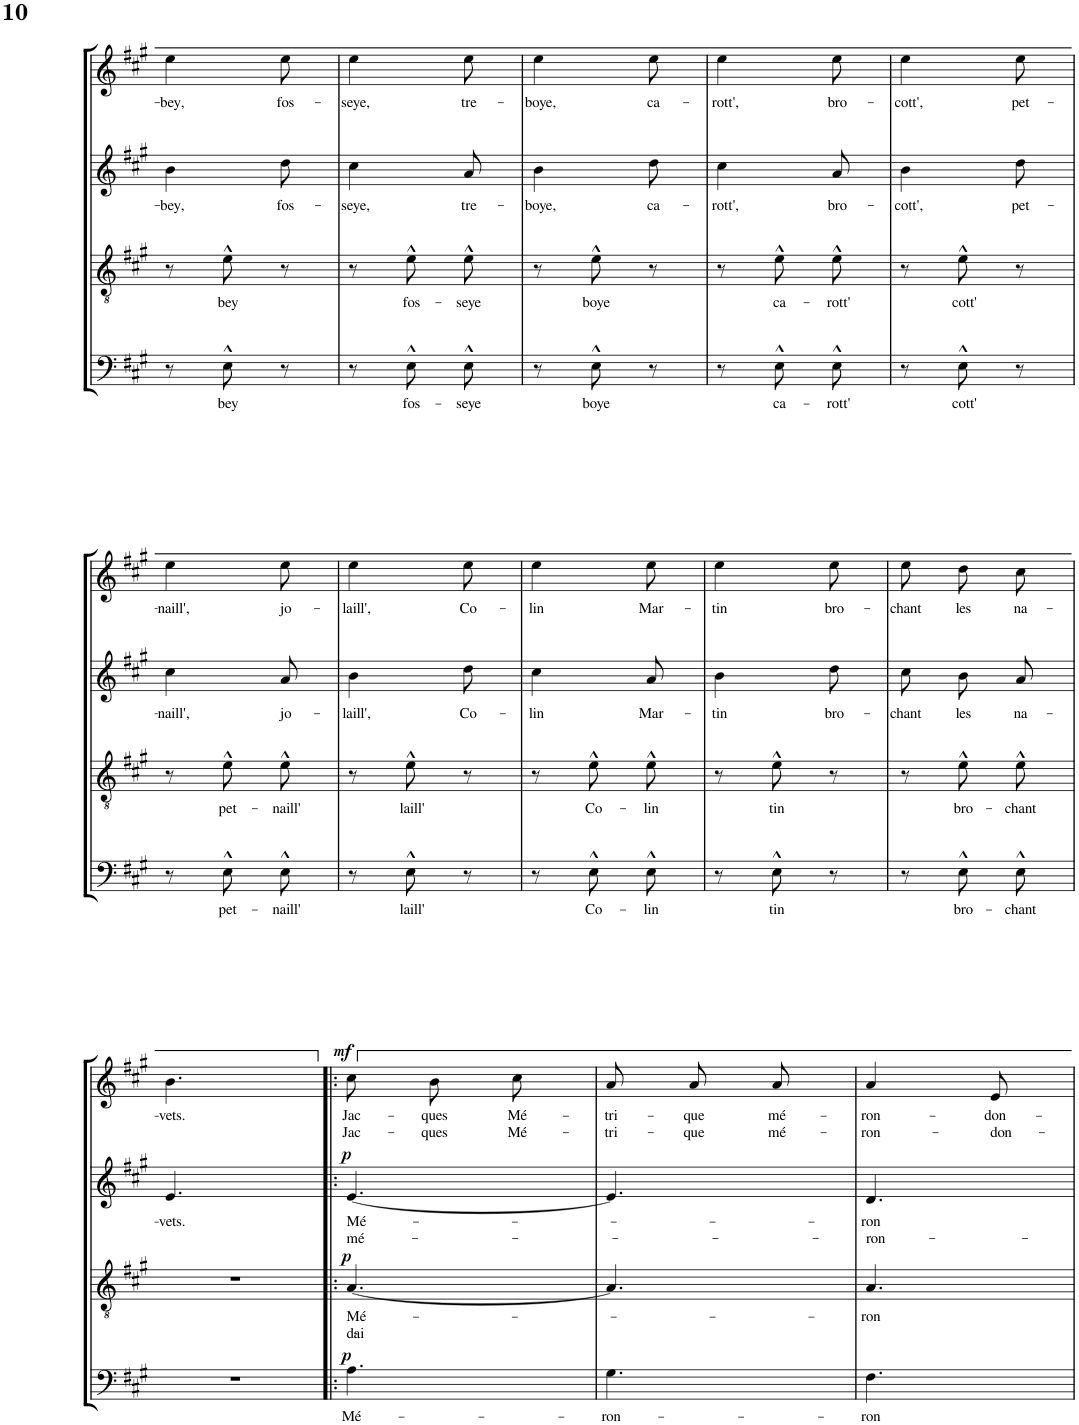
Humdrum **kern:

**kern	**text	**dynam	**kern	**text	**text	**dynam	**kern	**text	**text	**dynam	**kern	**text	**text	**dynam	**kern
*part5	*part5	*part5	*part4	*part4	*part4	*part4	*part3	*part3	*part3	*part3	*part2	*part2	*part2	*part2	*part1
*staff5	*staff5	*staff5	*staff4	*staff4	*staff4	*staff4	*staff3	*staff3	*staff3	*staff3	*staff2	*staff2	*staff2	*staff2	*staff1
*I"BASSES	*	*	*I"TÉNORS	*	*	*	*I"CONTRALTOS	*	*	*	*I"SOPRANOS	*	*	*	*I"Soprano solo
!!LO:PB:g=z
*clefF4	*	*	*clefGv2	*	*	*	*clefG2	*	*	*	*clefG2	*	*	*	*clefG2
*k[f#c#g#]	*	*	*k[f#c#g#]	*	*	*	*k[f#c#g#]	*	*	*	*k[f#c#g#]	*	*	*	*k[f#c#g#]
*M3/8	*	*	*M3/8	*	*	*	*M3/8	*	*	*	*M3/8	*	*	*	*M3/8
=10	=10	=10	=10	=10	=10	=10	=10	=10	=10	=10	=10	=10	=10	=10	=10
!	!	!	!	!	!	!	!	!LO:LY:b	!	!	!	!LO:LY:b	!	!	!
8r	.	.	8r	.	.	.	4b\	-bey,	.	.	4ee\	-bey,	.	.	4.r
!	!LO:LY:b	!	!	!LO:LY:b	!	!	!	!	!	!	!	!	!	!	!
8E^^\	-bey	.	8e^^\	-bey	.	.	.	.	.	.	.	.	.	.	.
!	!	!	!	!	!	!	!	!LO:LY:b	!	!	!	!LO:LY:b	!	!	!
8r	.	.	8r	.	.	.	8dd\	fos-	.	.	8ee\	fos-	.	.	.
=11	=11	=11	=11	=11	=11	=11	=11	=11	=11	=11	=11	=11	=11	=11	=11
!	!	!	!	!	!	!	!	!LO:LY:b	!	!	!	!LO:LY:b	!	!	!
8r	.	.	8r	.	.	.	4cc#\	-seye,	.	.	4ee\	-seye,	.	.	4.r
!	!LO:LY:b	!	!	!LO:LY:b	!	!	!	!	!	!	!	!	!	!	!
8E^^\L	fos-	.	8e^^\L	fos-	.	.	.	.	.	.	.	.	.	.	.
!	!LO:LY:b	!	!	!LO:LY:b	!	!	!	!LO:LY:b	!	!	!	!LO:LY:b	!	!	!
8E^^\J	-seye	.	8e^^\J	-seye	.	.	8a/	tre-	.	.	8ee\	tre-	.	.	.
=12	=12	=12	=12	=12	=12	=12	=12	=12	=12	=12	=12	=12	=12	=12	=12
!	!	!	!	!	!	!	!	!LO:LY:b	!	!	!	!LO:LY:b	!	!	!
8r	.	.	8r	.	.	.	4b\	-boye,	.	.	4ee\	-boye,	.	.	4.r
!	!LO:LY:b	!	!	!LO:LY:b	!	!	!	!	!	!	!	!	!	!	!
8E^^\	-boye	.	8e^^\	-boye	.	.	.	.	.	.	.	.	.	.	.
!	!	!	!	!	!	!	!	!LO:LY:b	!	!	!	!LO:LY:b	!	!	!
8r	.	.	8r	.	.	.	8dd\	ca-	.	.	8ee\	ca-	.	.	.
=13	=13	=13	=13	=13	=13	=13	=13	=13	=13	=13	=13	=13	=13	=13	=13
!	!	!	!	!	!	!	!	!LO:LY:b	!	!	!	!LO:LY:b	!	!	!
8r	.	.	8r	.	.	.	4cc#\	-rott',	.	.	4ee\	-rott',	.	.	4.r
!	!LO:LY:b	!	!	!LO:LY:b	!	!	!	!	!	!	!	!	!	!	!
8E^^\L	ca-	.	8e^^\L	ca-	.	.	.	.	.	.	.	.	.	.	.
!	!LO:LY:b	!	!	!LO:LY:b	!	!	!	!LO:LY:b	!	!	!	!LO:LY:b	!	!	!
8E^^\J	-rott'	.	8e^^\J	-rott'	.	.	8a/	bro-	.	.	8ee\	bro-	.	.	.
=14	=14	=14	=14	=14	=14	=14	=14	=14	=14	=14	=14	=14	=14	=14	=14
!	!	!	!	!	!	!	!	!LO:LY:b	!	!	!	!LO:LY:b	!	!	!
8r	.	.	8r	.	.	.	4b\	-cott',	.	.	4ee\	-cott',	.	.	4.r
!	!LO:LY:b	!	!	!LO:LY:b	!	!	!	!	!	!	!	!	!	!	!
8E^^\	-cott'	.	8e^^\	-cott'	.	.	.	.	.	.	.	.	.	.	.
!	!	!	!	!	!	!	!	!LO:LY:b	!	!	!	!LO:LY:b	!	!	!
8r	.	.	8r	.	.	.	8dd\	pet-	.	.	8ee\	pet-	.	.	.
!!LO:LB:g=z
=15	=15	=15	=15	=15	=15	=15	=15	=15	=15	=15	=15	=15	=15	=15	=15
!	!	!	!	!	!	!	!	!LO:LY:b	!	!	!	!LO:LY:b	!	!	!
8r	.	.	8r	.	.	.	4cc#\	-naill',	.	.	4ee\	-naill',	.	.	4.r
!	!LO:LY:b	!	!	!LO:LY:b	!	!	!	!	!	!	!	!	!	!	!
8E^^\L	pet-	.	8e^^\L	pet-	.	.	.	.	.	.	.	.	.	.	.
!	!LO:LY:b	!	!	!LO:LY:b	!	!	!	!LO:LY:b	!	!	!	!LO:LY:b	!	!	!
8E^^\J	-naill'	.	8e^^\J	-naill'	.	.	8a/	jo-	.	.	8ee\	jo-	.	.	.
=16	=16	=16	=16	=16	=16	=16	=16	=16	=16	=16	=16	=16	=16	=16	=16
!	!	!	!	!	!	!	!	!LO:LY:b	!	!	!	!LO:LY:b	!	!	!
8r	.	.	8r	.	.	.	4b\	-laill',	.	.	4ee\	-laill',	.	.	4.r
!	!LO:LY:b	!	!	!LO:LY:b	!	!	!	!	!	!	!	!	!	!	!
8E^^\	-laill'	.	8e^^\	-laill'	.	.	.	.	.	.	.	.	.	.	.
!	!	!	!	!	!	!	!	!LO:LY:b	!	!	!	!LO:LY:b	!	!	!
8r	.	.	8r	.	.	.	8dd\	Co-	.	.	8ee\	Co-	.	.	.
=17	=17	=17	=17	=17	=17	=17	=17	=17	=17	=17	=17	=17	=17	=17	=17
!	!	!	!	!	!	!	!	!LO:LY:b	!	!	!	!LO:LY:b	!	!	!
8r	.	.	8r	.	.	.	4cc#\	-lin	.	.	4ee\	-lin	.	.	4.r
!	!LO:LY:b	!	!	!LO:LY:b	!	!	!	!	!	!	!	!	!	!	!
8E^^\L	Co-	.	8e^^\L	Co-	.	.	.	.	.	.	.	.	.	.	.
!	!LO:LY:b	!	!	!LO:LY:b	!	!	!	!LO:LY:b	!	!	!	!LO:LY:b	!	!	!
8E^^\J	-lin	.	8e^^\J	-lin	.	.	8a/	Mar-	.	.	8ee\	Mar-	.	.	.
=18	=18	=18	=18	=18	=18	=18	=18	=18	=18	=18	=18	=18	=18	=18	=18
!	!	!	!	!	!	!	!	!LO:LY:b	!	!	!	!LO:LY:b	!	!	!
8r	.	.	8r	.	.	.	4b\	-tin	.	.	4ee\	-tin	.	.	4.r
!	!LO:LY:b	!	!	!LO:LY:b	!	!	!	!	!	!	!	!	!	!	!
8E^^\	-tin	.	8e^^\	-tin	.	.	.	.	.	.	.	.	.	.	.
!	!	!	!	!	!	!	!	!LO:LY:b	!	!	!	!LO:LY:b	!	!	!
8r	.	.	8r	.	.	.	8dd\	bro-	.	.	8ee\	bro-	.	.	.
=19	=19	=19	=19	=19	=19	=19	=19	=19	=19	=19	=19	=19	=19	=19	=19
!	!	!	!	!	!	!	!	!LO:LY:b	!	!	!	!LO:LY:b	!	!	!
8r	.	.	8r	.	.	.	8cc#\L	-chant	.	.	8ee\L	-chant	.	.	4.r
!	!LO:LY:b	!	!	!LO:LY:b	!	!	!	!LO:LY:b	!	!	!	!LO:LY:b	!	!	!
8E^^\L	bro-	.	8e^^\L	bro-	.	.	8b\	les	.	.	8dd\	les	.	.	.
!	!LO:LY:b	!	!	!LO:LY:b	!	!	!	!LO:LY:b	!	!	!	!LO:LY:b	!	!	!
8E^^\J	-chant	.	8e^^\J	-chant	.	.	8a\J	na-	.	.	8cc#\J	na-	.	.	.
!!LO:LB:g=z
=20	=20	=20	=20	=20	=20	=20	=20	=20	=20	=20	=20	=20	=20	=20	=20
!	!	!	!	!	!	!	!	!LO:LY:b	!	!	!	!LO:LY:b	!	!	!
4.r	.	.	4.r	.	.	.	4.e/	-vets.	.	.	4.b\	-vets.	.	.	4.r
=21!|:	=21!|:	=21!|:	=21!|:	=21!|:	=21!|:	=21!|:	=21!|:	=21!|:	=21!|:	=21!|:	=21!|:	=21!|:	=21!|:	=21!|:	=21!|:
!	!LO:LY:b	!LO:DY:a	!	!LO:LY:b	!LO:LY:b	!LO:DY:a	!	!LO:LY:b	!LO:LY:b	!LO:DY:a	!	!LO:LY:b	!LO:LY:b	!LO:DY:a	!
4.A\	Mé-	p	[4.A/	Mé-	dai-	p	[4.e/	Mé-	mé-	p	8cc#\L	Jac-	Jac-	mf	4.r
!	!	!	!	!	!	!	!	!	!	!	!	!LO:LY:b	!LO:LY:b	!	!
.	.	.	.	.	.	.	.	.	.	.	8b\	-ques	-ques	.	.
!	!	!	!	!	!	!	!	!	!	!	!	!LO:LY:b	!LO:LY:b	!	!
.	.	.	.	.	.	.	.	.	.	.	8cc#\J	Mé-	Mé-	.	.
=22	=22	=22	=22	=22	=22	=22	=22	=22	=22	=22	=22	=22	=22	=22	=22
!	!LO:LY:b	!	!	!	!	!	!	!	!	!	!	!LO:LY:b	!LO:LY:b	!	!
4.G#\	-ron-	.	4.A/]	.	.	.	4.e/]	.	.	.	8a/L	-tri-	-tri-	.	4.r
!	!	!	!	!	!	!	!	!	!	!	!	!LO:LY:b	!LO:LY:b	!	!
.	.	.	.	.	.	.	.	.	.	.	8a/	-que	-que	.	.
!	!	!	!	!	!	!	!	!	!	!	!	!LO:LY:b	!LO:LY:b	!	!
.	.	.	.	.	.	.	.	.	.	.	8a/J	mé-	mé-	.	.
=23	=23	=23	=23	=23	=23	=23	=23	=23	=23	=23	=23	=23	=23	=23	=23
!	!LO:LY:b	!	!	!LO:LY:b	!	!	!	!LO:LY:b	!LO:LY:b	!	!	!LO:LY:b	!LO:LY:b	!	!
4.F#\	-ron	.	4.A/	-ron	.	.	4.d/	-ron	-ron-	.	4a/	-ron-	-ron-	.	4.r
!	!	!	!	!	!	!	!	!	!	!	!	!LO:LY:b	!LO:LY:b	!	!
.	.	.	.	.	.	.	.	.	.	.	8e/	-don-	-don-	.	.
=	=	=	=	=	=	=	=	=	=	=	=	=	=	=	=
*-	*-	*-	*-	*-	*-	*-	*-	*-	*-	*-	*-	*-	*-	*-	*-
